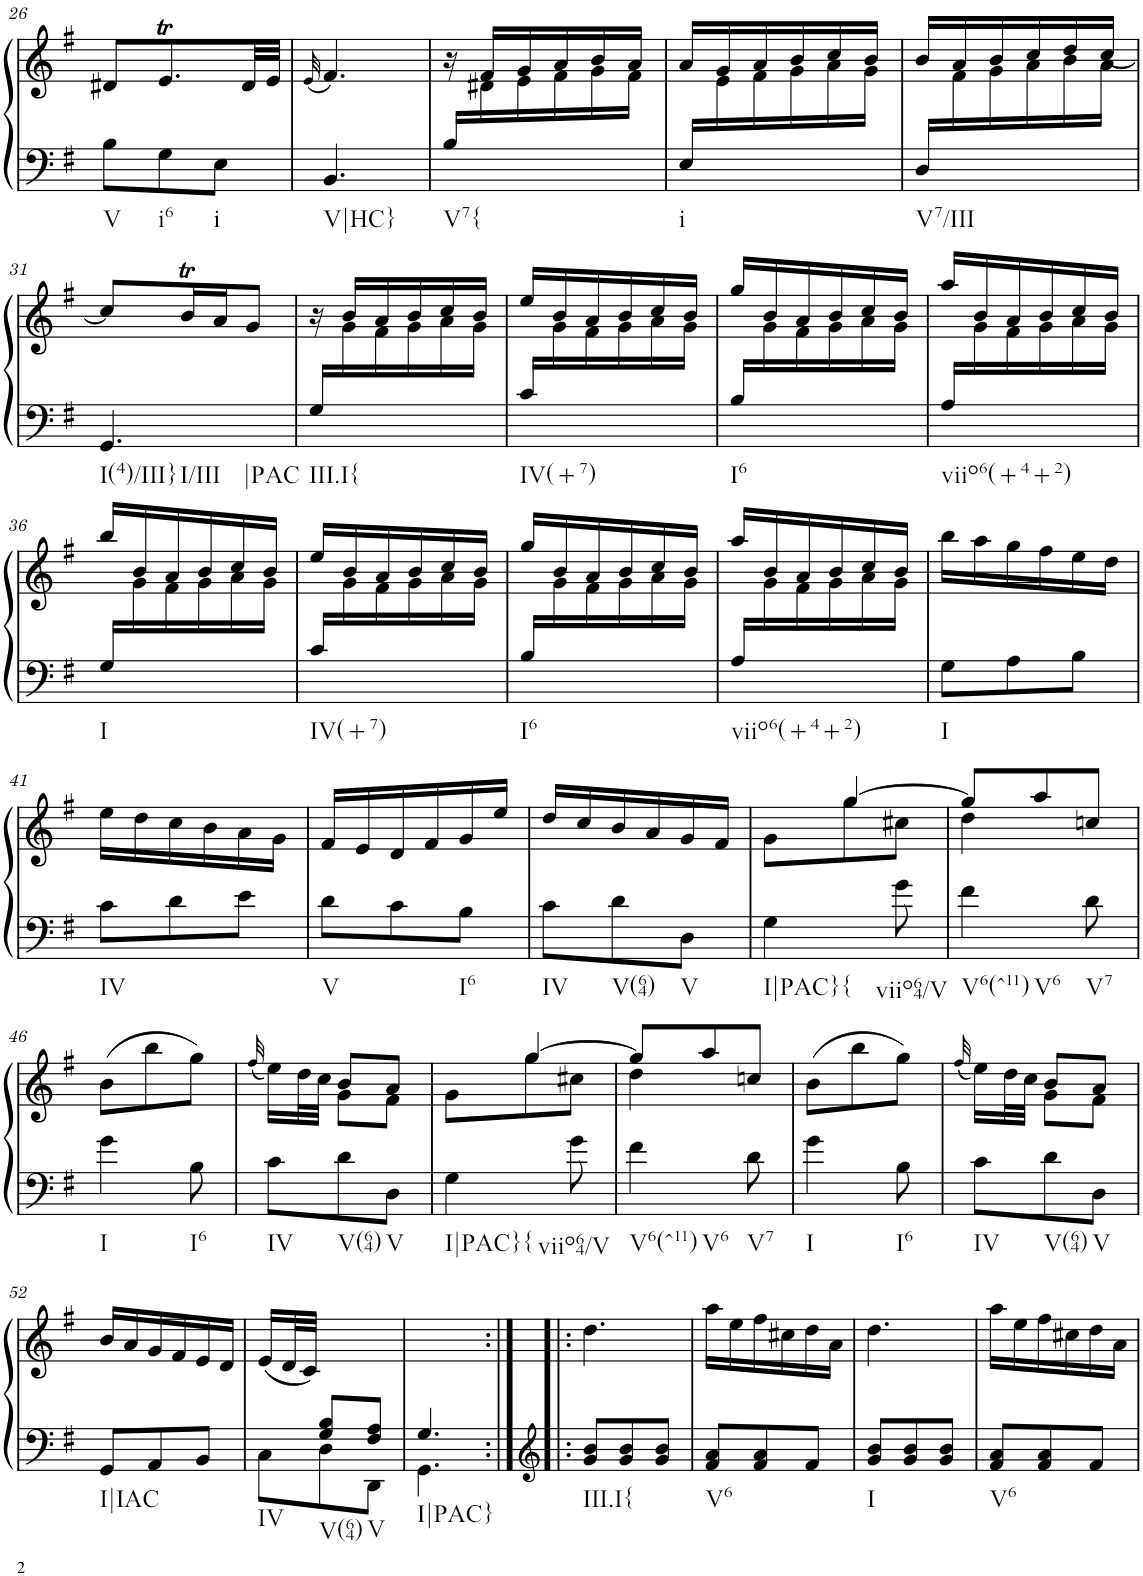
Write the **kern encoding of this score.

**kern	**kern
*part1	*part1
*staff2	*staff1
*I"Clavicémbalo	*
*I'Clavm.	*
!!LO:PB:g=z
*clefF4	*clefG2
*k[f#]	*k[f#]
*M3/8	*M3/8
=26	=26
!LO:TX:b:t=V	!
8B\L	8d#X/L
!LO:TX:b:t=i6	!
8G\	8.eT/
!LO:TX:b:t=i	!
8E\J	.
.	32d#/LL
.	32e/JJJ
=27	=27
.	(32qe/
!LO:TX:b:t=V|HC}	!
4.BB/	4.f#/)
=28	=28
*	*^
!LO:TX:b:t=V7{	!	!
16B/LL	16r	16ryy
4ryy	16f#/LL	16d#X\
.	16g/	16e\
.	16a/	16f#\
.	16b/	16g\
16ryy	16a/JJ	16f#\JJ
=29	=29	=29
!LO:TX:b:t=i	!	!
16E/LL	16a/LL	16ryy
4ryy	16g/	16e\
.	16a/	16f#\
.	16b/	16g\
.	16cc/	16a\
16ryy	16b/JJ	16g\JJ
=30	=30	=30
!LO:TX:b:t=V7/III	!	!
16D/LL	16b/LL	16ryy
4ryy	16a/	16f#\
.	16b/	16g\
.	16cc/	16a\
.	16dd/	16b\
16ryy	[16cc/JJ	16a\JJ
!!LO:LB:g=z
=31	=31	=31
!LO:TX:b:t=I(4)/III}	!	!
!LO:TX:b:t=I/III	!	!
!LO:TX:b:t=|PAC	!	!
*	*v	*v
4.GG/	8cc/L]
.	16bt/L
.	16a/J
.	8g/J
=32	=32
*	*^
!LO:TX:b:t=III.I{	!	!
16G/LL	16r	16ryy
4ryy	16b/LL	16g\
.	16a/	16f#\
.	16b/	16g\
.	16cc/	16a\
16ryy	16b/JJ	16g\JJ
=33	=33	=33
!LO:TX:b:t=IV(+7)	!	!
16c/LL	16ee/LL	16ryy
4ryy	16b/	16g\
.	16a/	16f#\
.	16b/	16g\
.	16cc/	16a\
16ryy	16b/JJ	16g\JJ
=34	=34	=34
!LO:TX:b:t=I6	!	!
16B/LL	16gg/LL	16ryy
4ryy	16b/	16g\
.	16a/	16f#\
.	16b/	16g\
.	16cc/	16a\
16ryy	16b/JJ	16g\JJ
=35	=35	=35
!LO:TX:b:t=viio6(+4+2)	!	!
16A/LL	16aa/LL	16ryy
4ryy	16b/	16g\
.	16a/	16f#\
.	16b/	16g\
.	16cc/	16a\
16ryy	16b/JJ	16g\JJ
!!LO:LB:g=z	!!
=36	=36	=36
!LO:TX:b:t=I	!	!
16G/LL	16bb/LL	16ryy
4ryy	16b/	16g\
.	16a/	16f#\
.	16b/	16g\
.	16cc/	16a\
16ryy	16b/JJ	16g\JJ
=37	=37	=37
!LO:TX:b:t=IV(+7)	!	!
16c/LL	16ee/LL	16ryy
4ryy	16b/	16g\
.	16a/	16f#\
.	16b/	16g\
.	16cc/	16a\
16ryy	16b/JJ	16g\JJ
=38	=38	=38
!LO:TX:b:t=I6	!	!
16B/LL	16gg/LL	16ryy
4ryy	16b/	16g\
.	16a/	16f#\
.	16b/	16g\
.	16cc/	16a\
16ryy	16b/JJ	16g\JJ
=39	=39	=39
!LO:TX:b:t=viio6(+4+2)	!	!
16A/LL	16aa/LL	16ryy
4ryy	16b/	16g\
.	16a/	16f#\
.	16b/	16g\
.	16cc/	16a\
16ryy	16b/JJ	16g\JJ
=40	=40	=40
!LO:TX:b:t=I	!	!
*	*v	*v
8G\L	16bb\LL
.	16aa\
8A\	16gg\
.	16ff#\
8B\J	16ee\
.	16dd\JJ
!!LO:LB:g=z
=41	=41
!LO:TX:b:t=IV	!
8c\L	16ee\LL
.	16dd\
8d\	16cc\
.	16b\
8e\J	16a\
.	16g\JJ
=42	=42
!LO:TX:b:t=V	!
8d\L	16f#/LL
.	16e/
8c\	16d/
.	16f#/
!LO:TX:b:t=I6	!
8B\J	16g/
.	16ee/JJ
=43	=43
!LO:TX:b:t=IV	!
8c\L	16dd/LL
.	16cc/
!LO:TX:b:t=V(64)	!
8d\	16b/
.	16a/
!LO:TX:b:t=V	!
8D\J	16g/
.	16f#/JJ
=44	=44
*	*^
!LO:TX:b:t=I|PAC}	!	!
!LO:TX:b:t={	!	!
4G\	8ryy	8g\L
.	[4gg/	8gg\
!LO:TX:b:t=viio64/V	!	!
8g\	.	8cc#X\J
=45	=45	=45
!LO:TX:b:t=V6(^11)	!	!
!LO:TX:b:t=V6	!	!
4f#\	8gg/L]	4dd\
.	8aa/	.
!LO:TX:b:t=V7	!	!
8d\	8ccn/J	8ryy
!!LO:LB:g=z
=46	=46	=46
!LO:TX:b:t=I	!	!
*	*v	*v
4g\	(8b\L
.	8bb\
!LO:TX:b:t=I6	!
8B\	8gg\J)
=47	=47
.	(32qff#/
*	*^
!LO:TX:b:t=IV	!	!
8c\L	16ee\LL)	8ryy
.	32dd\L	.
.	32cc\JJJ	.
!LO:TX:b:t=V(64)	!	!
8d\	8b/L	8g\L
!LO:TX:b:t=V	!	!
8D\J	8a/J	8f#\J
=48	=48	=48
!LO:TX:b:t=I|PAC}	!	!
!LO:TX:b:t={	!	!
4G\	8ryy	8g\L
.	[4gg/	8gg\
!LO:TX:b:t=viio64/V	!	!
8g\	.	8cc#X\J
=49	=49	=49
!LO:TX:b:t=V6(^11)	!	!
!LO:TX:b:t=V6	!	!
4f#\	8gg/L]	4dd\
.	8aa/	.
!LO:TX:b:t=V7	!	!
8d\	8ccn/J	8ryy
=50	=50	=50
!LO:TX:b:t=I	!	!
*	*v	*v
4g\	(8b\L
.	8bb\
!LO:TX:b:t=I6	!
8B\	8gg\J)
=51	=51
.	(32qff#/
*	*^
!LO:TX:b:t=IV	!	!
8c\L	16ee\LL)	8ryy
.	32dd\L	.
.	32cc\JJJ	.
!LO:TX:b:t=V(64)	!	!
8d\	8b/L	8g\L
!LO:TX:b:t=V	!	!
8D\J	8a/J	8f#\J
!!LO:LB:g=z
=52	=52	=52
!LO:TX:b:t=I|IAC	!	!
*	*v	*v
8GG/L	16b/LL
.	16a/
8AA/	16g/
.	16f#/
8BB/J	16e/
.	16d/JJ
=53	=53
*^	*
!LO:TX:b:t=IV	!	!
8ryy	8C\L	(16e/LL
.	.	32d/L
.	.	32c/JJJ)
!LO:TX:b:t=V(64)	!	!
8G/ 8B/L	8D\	4ryy
!LO:TX:b:t=V	!	!
8F#/ 8A/J	8DD\J	.
=54	=54	=54
!LO:TX:b:t=I|PAC}	!	!
4.G/	4.GG\	4.ryy
*v	*v	*
=55:|!|:	=55:|!|:
*clefG2	*
*^	*
!LO:TX:b:t=III.I{	!	!
*v	*v	*
8g/ 8b/L	4.dd\
8g/ 8b/	.
8g/ 8b/J	.
=56	=56
!LO:TX:b:t=V6	!
8f#/ 8a/L	16aa\LL
.	16ee\
8f#/ 8a/	16ff#\
.	16cc#X\
8f#/J	16dd\
.	16a\JJ
=57	=57
!LO:TX:b:t=I	!
8g/ 8b/L	4.dd\
8g/ 8b/	.
8g/ 8b/J	.
=58	=58
!LO:TX:b:t=V6	!
8f#/ 8a/L	16aa\LL
.	16ee\
8f#/ 8a/	16ff#\
.	16cc#X\
8f#/J	16dd\
.	16a\JJ
=	=
*-	*-
